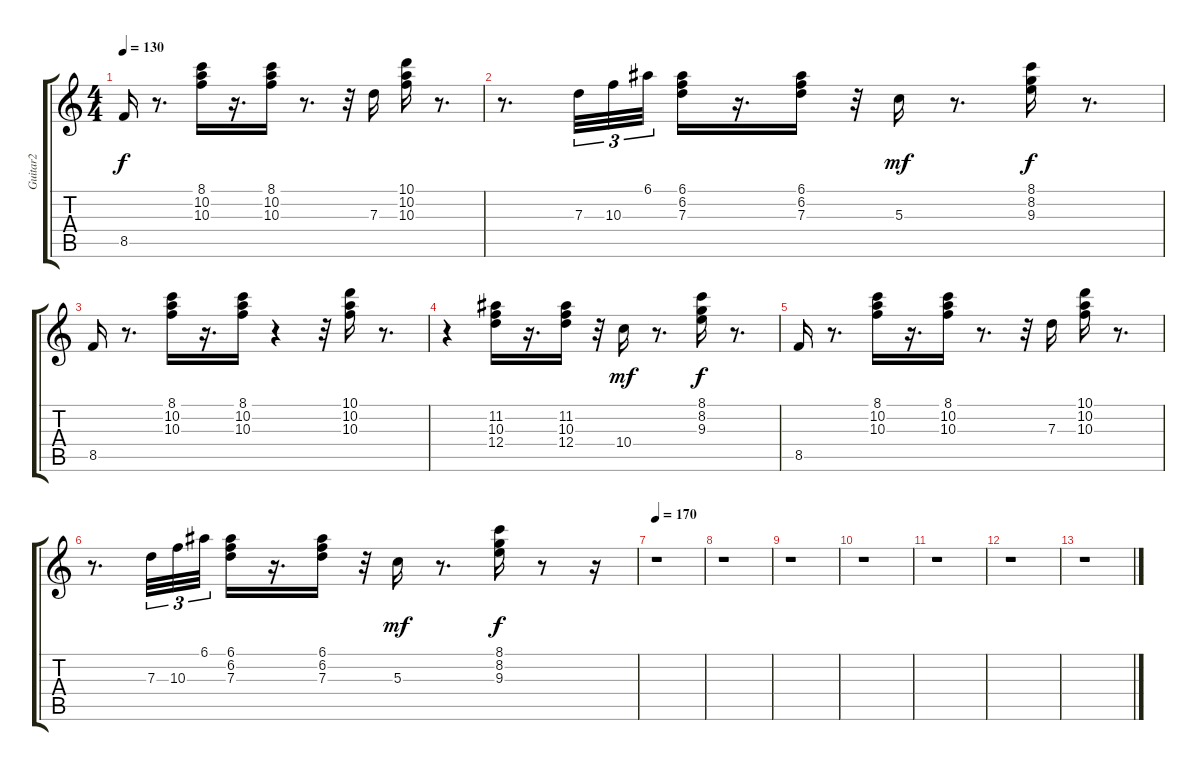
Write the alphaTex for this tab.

\track ("Guitar2" "Guitar2") {instrument overdrivenguitar}
\staff {score tabs}
\tuning (E4 B3 G3 D3 A2 E2) {hide}
\ts (4 4)
\tempo 130
\clef g2
\ks c
8.5.16{dy f} r.8{d} (8.1 10.2 10.3).16 r.16{d} (8.1 10.2 10.3).16 r.8{d} r.32 7.3.16 (10.1 10.2 10.3).16 r.8{d} |
r.8{d} 7.3.32{tu (3 2)} 10.3.32{tu (3 2)} 6.1.32{tu (3 2)} (6.1 6.2 7.3).16 r.16{d} (6.1 6.2 7.3).16 r.32 5.3.16{dy mf} r.8{d} (8.1 8.2 9.3).16{dy f} r.8{d} |
8.5.16 r.8{d} (8.1 10.2 10.3).16 r.16{d} (8.1 10.2 10.3).16 r.4 r.32 (10.1 10.2 10.3).16 r.8{d} |
r.4 (11.2 10.3 12.4).16 r.16{d} (11.2 10.3 12.4).16 r.32 10.4.16{dy mf} r.8{d} (8.1 8.2 9.3).16{dy f} r.8{d} |
8.5.16 r.8{d} (8.1 10.2 10.3).16 r.16{d} (8.1 10.2 10.3).16 r.8{d} r.32 7.3.16 (10.1 10.2 10.3).16 r.8{d} |
r.8{d} 7.3.32{tu (3 2)} 10.3.32{tu (3 2)} 6.1.32{tu (3 2)} (6.1 6.2 7.3).16 r.16{d} (6.1 6.2 7.3).16 r.32 5.3.16{dy mf} r.8{d} (8.1 8.2 9.3).16{dy f} r.8 r.16 |
\tempo 170
r.1 |
r.1 |
r.1 |
r.1 |
r.1 |
r.1 |
r.1
